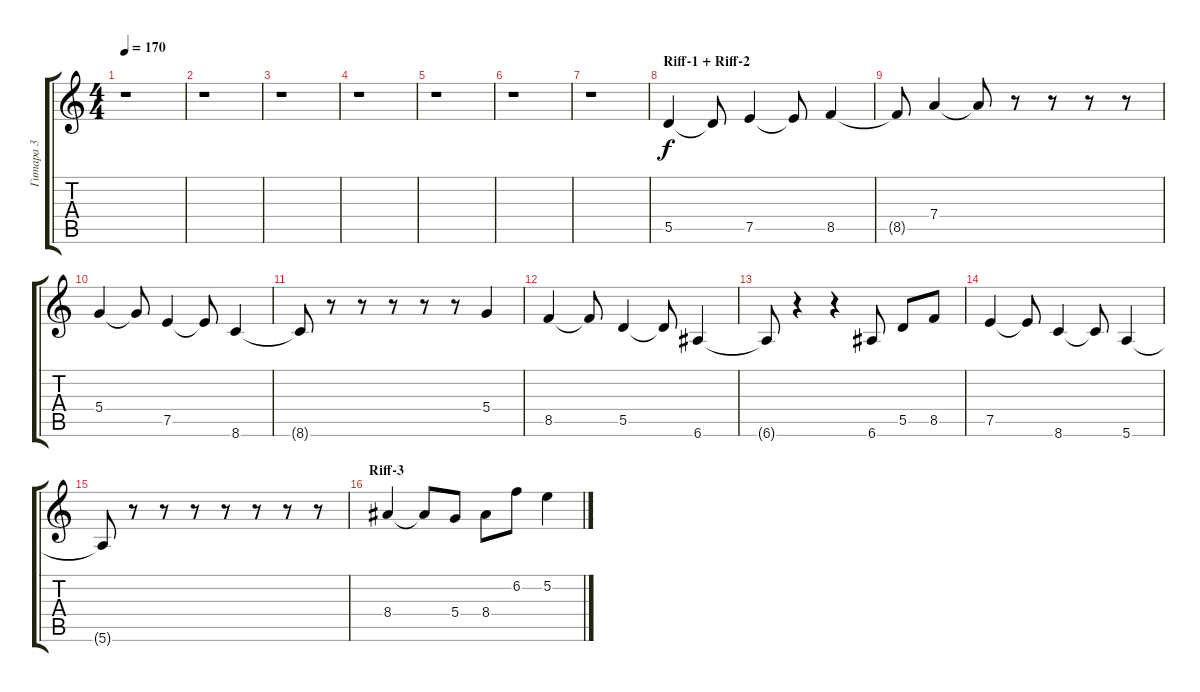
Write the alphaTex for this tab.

\track ("Гитара 3" "Гитара 3") {instrument distortionguitar}
\staff {score tabs}
\tuning (E4 B3 G3 D3 A2 E2) {hide}
\ts (4 4)
\tempo 170
\clef g2
\ks c
r.1{dy f} |
r.1 |
r.1 |
r.1 |
r.1 |
r.1 |
r.1 |
\section ("" "Riff-1 + Riff-2")
5.5.4 5.5{t}.8 7.5.4 7.5{t}.8 8.5.4 |
8.5{t}.8 7.4.4 7.4{t}.8 r.8 r.8 r.8 r.8 |
5.4.4 5.4{t}.8 7.5.4 7.5{t}.8 8.6.4 |
8.6{t}.8 r.8 r.8 r.8 r.8 r.8 5.4.4 |
8.5.4 8.5{t}.8 5.5.4 5.5{t}.8 6.6.4 |
6.6{t}.8 r.4 r.4 6.6.8 5.5.8 8.5.8 |
7.5.4 7.5{t}.8 8.6.4 8.6{t}.8 5.6.4 |
5.6{t}.8 r.8 r.8 r.8 r.8 r.8 r.8 r.8 |
\section ("" "Riff-3")
8.4.4 8.4{t}.8 5.4.8 8.4.8 6.2.8 5.2.4
